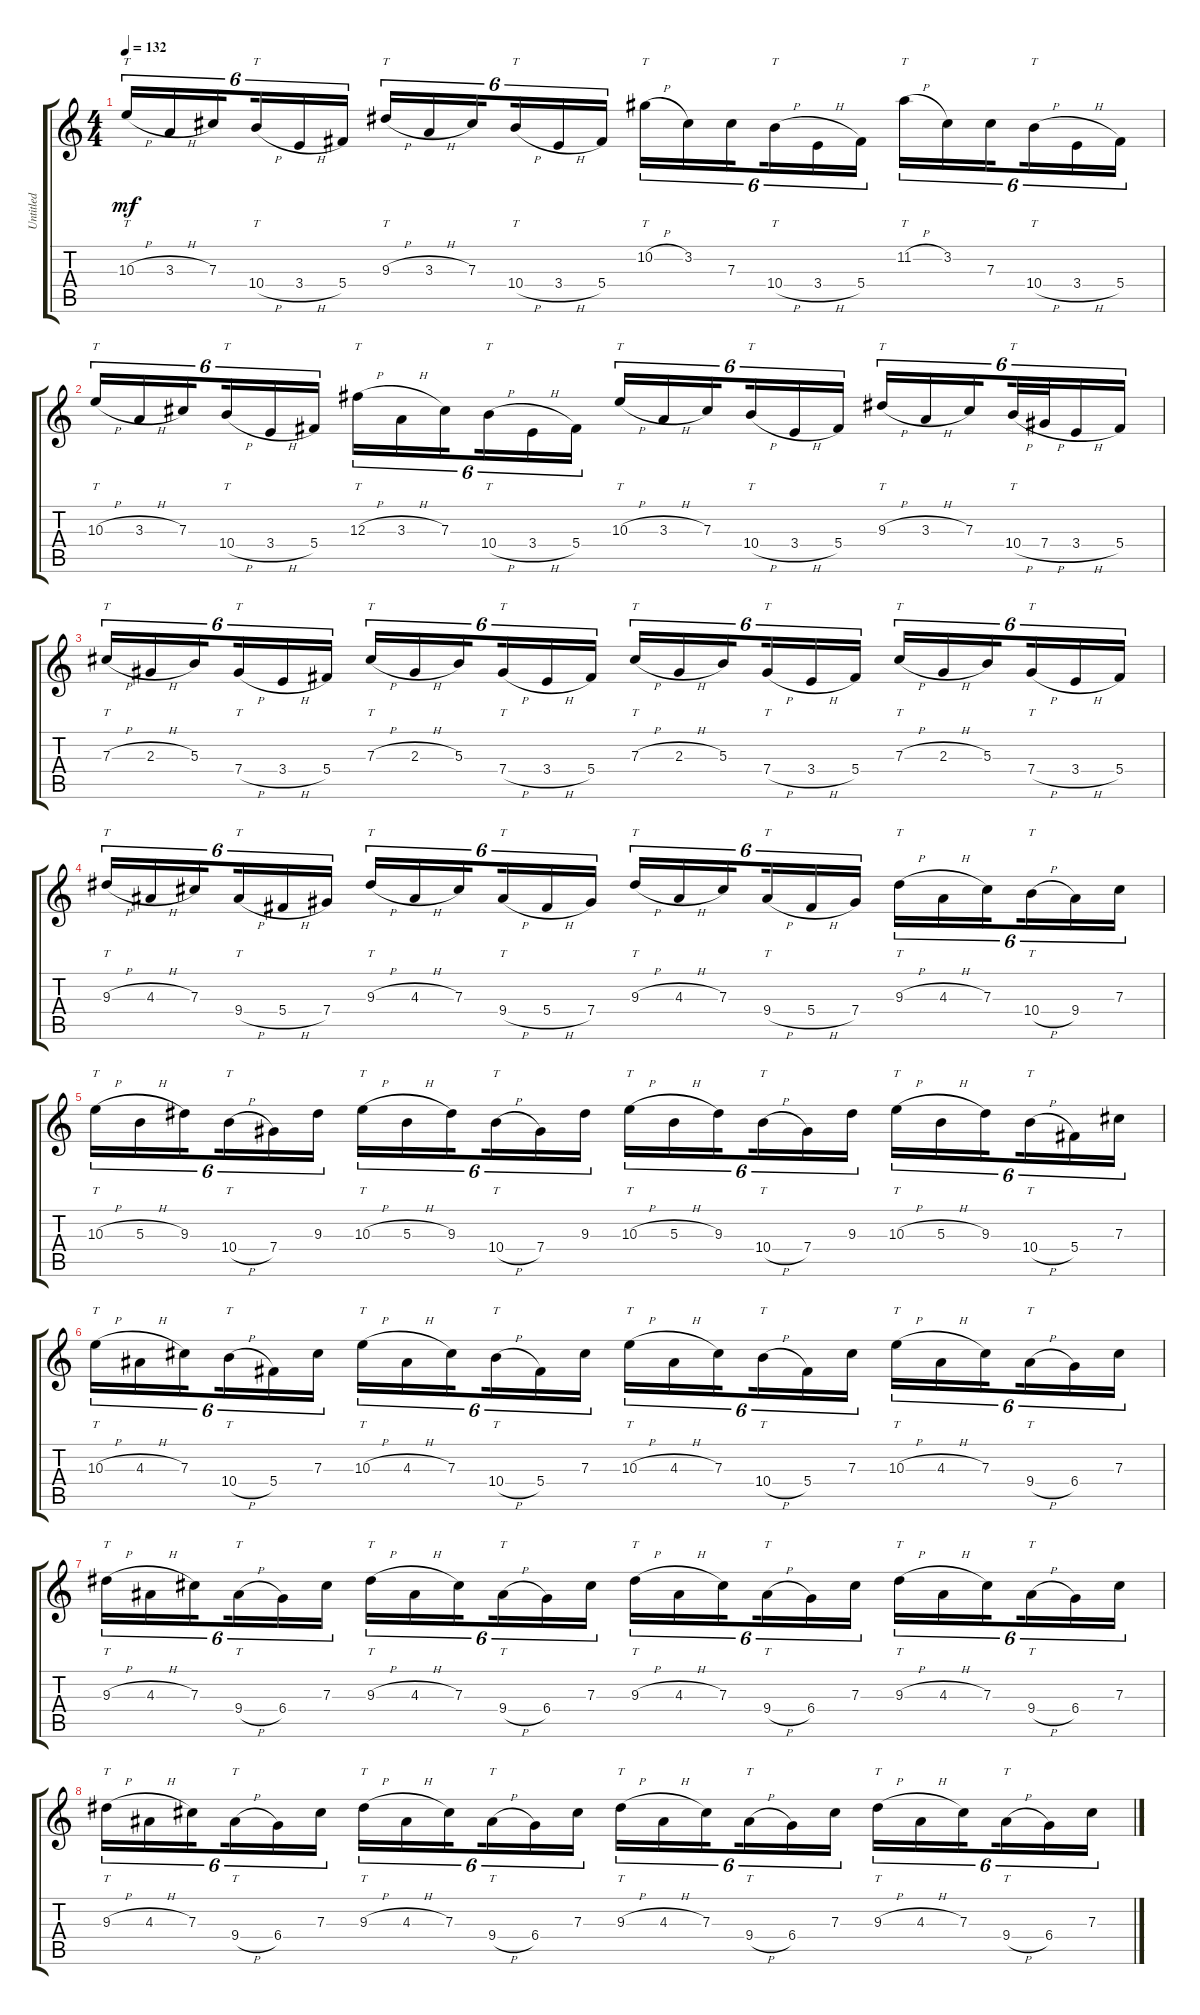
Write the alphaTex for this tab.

\track ("Untitled" "Untitled") {instrument electricguitarclean}
\staff {score tabs}
\tuning (Eb4 Bb3 Gb3 Db3 Ab2 Db2) {hide}
\ts (4 4)
\tempo 132
\clef g2
\ks c
10.3{h}.16{tt tu (6 4) dy mf} 3.3{h}.16{tu (6 4)} 7.3.16{tu (6 4) beam splitsecondary} 10.4{h}.16{tt tu (6 4)} 3.4{h}.16{tu (6 4)} 5.4.16{tu (6 4)} 9.3{h}.16{tt tu (6 4)} 3.3{h}.16{tu (6 4)} 7.3.16{tu (6 4) beam splitsecondary} 10.4{h}.16{tt tu (6 4)} 3.4{h}.16{tu (6 4)} 5.4.16{tu (6 4)} 10.2{h}.16{tt tu (6 4)} 3.2.16{tu (6 4)} 7.3.16{tu (6 4) beam splitsecondary} 10.4{h}.16{tt tu (6 4)} 3.4{h}.16{tu (6 4)} 5.4.16{tu (6 4)} 11.2{h}.16{tt tu (6 4)} 3.2.16{tu (6 4)} 7.3.16{tu (6 4) beam splitsecondary} 10.4{h}.16{tt tu (6 4)} 3.4{h}.16{tu (6 4)} 5.4.16{tu (6 4)} |
10.3{h}.16{tt tu (6 4)} 3.3{h}.16{tu (6 4)} 7.3.16{tu (6 4) beam splitsecondary} 10.4{h}.16{tt tu (6 4)} 3.4{h}.16{tu (6 4)} 5.4.16{tu (6 4)} 12.3{h}.16{tt tu (6 4)} 3.3{h}.16{tu (6 4)} 7.3.16{tu (6 4) beam splitsecondary} 10.4{h}.16{tt tu (6 4)} 3.4{h}.16{tu (6 4)} 5.4.16{tu (6 4)} 10.3{h}.16{tt tu (6 4)} 3.3{h}.16{tu (6 4)} 7.3.16{tu (6 4) beam splitsecondary} 10.4{h}.16{tt tu (6 4)} 3.4{h}.16{tu (6 4)} 5.4.16{tu (6 4)} 9.3{h}.16{tt tu (6 4)} 3.3{h}.16{tu (6 4)} 7.3.16{tu (6 4) beam splitsecondary} 10.4{h}.32{tt tu (6 4)} 7.4{h}.32{tu (6 4)} 3.4{h}.16{tu (6 4)} 5.4.16{tu (6 4)} |
7.3{h}.16{tt tu (6 4)} 2.3{h}.16{tu (6 4)} 5.3.16{tu (6 4) beam splitsecondary} 7.4{h}.16{tt tu (6 4)} 3.4{h}.16{tu (6 4)} 5.4.16{tu (6 4)} 7.3{h}.16{tt tu (6 4)} 2.3{h}.16{tu (6 4)} 5.3.16{tu (6 4) beam splitsecondary} 7.4{h}.16{tt tu (6 4)} 3.4{h}.16{tu (6 4)} 5.4.16{tu (6 4)} 7.3{h}.16{tt tu (6 4)} 2.3{h}.16{tu (6 4)} 5.3.16{tu (6 4) beam splitsecondary} 7.4{h}.16{tt tu (6 4)} 3.4{h}.16{tu (6 4)} 5.4.16{tu (6 4)} 7.3{h}.16{tt tu (6 4)} 2.3{h}.16{tu (6 4)} 5.3.16{tu (6 4) beam splitsecondary} 7.4{h}.16{tt tu (6 4)} 3.4{h}.16{tu (6 4)} 5.4.16{tu (6 4)} |
9.3{h}.16{tt tu (6 4)} 4.3{h}.16{tu (6 4)} 7.3.16{tu (6 4) beam splitsecondary} 9.4{h}.16{tt tu (6 4)} 5.4{h}.16{tu (6 4)} 7.4.16{tu (6 4)} 9.3{h}.16{tt tu (6 4)} 4.3{h}.16{tu (6 4)} 7.3.16{tu (6 4) beam splitsecondary} 9.4{h}.16{tt tu (6 4)} 5.4{h}.16{tu (6 4)} 7.4.16{tu (6 4)} 9.3{h}.16{tt tu (6 4)} 4.3{h}.16{tu (6 4)} 7.3.16{tu (6 4) beam splitsecondary} 9.4{h}.16{tt tu (6 4)} 5.4{h}.16{tu (6 4)} 7.4.16{tu (6 4)} 9.3{h}.16{tt tu (6 4)} 4.3{h}.16{tu (6 4)} 7.3.16{tu (6 4) beam splitsecondary} 10.4{h}.16{tt tu (6 4)} 9.4.16{tu (6 4)} 7.3.16{tu (6 4)} |
10.3{h}.16{tt tu (6 4)} 5.3{h}.16{tu (6 4)} 9.3.16{tu (6 4) beam splitsecondary} 10.4{h}.16{tt tu (6 4)} 7.4.16{tu (6 4)} 9.3.16{tu (6 4)} 10.3{h}.16{tt tu (6 4)} 5.3{h}.16{tu (6 4)} 9.3.16{tu (6 4) beam splitsecondary} 10.4{h}.16{tt tu (6 4)} 7.4.16{tu (6 4)} 9.3.16{tu (6 4)} 10.3{h}.16{tt tu (6 4)} 5.3{h}.16{tu (6 4)} 9.3.16{tu (6 4) beam splitsecondary} 10.4{h}.16{tt tu (6 4)} 7.4.16{tu (6 4)} 9.3.16{tu (6 4)} 10.3{h}.16{tt tu (6 4)} 5.3{h}.16{tu (6 4)} 9.3.16{tu (6 4) beam splitsecondary} 10.4{h}.16{tt tu (6 4)} 5.4.16{tu (6 4)} 7.3.16{tu (6 4)} |
10.3{h}.16{tt tu (6 4)} 4.3{h}.16{tu (6 4)} 7.3.16{tu (6 4) beam splitsecondary} 10.4{h}.16{tt tu (6 4)} 5.4.16{tu (6 4)} 7.3.16{tu (6 4)} 10.3{h}.16{tt tu (6 4)} 4.3{h}.16{tu (6 4)} 7.3.16{tu (6 4) beam splitsecondary} 10.4{h}.16{tt tu (6 4)} 5.4.16{tu (6 4)} 7.3.16{tu (6 4)} 10.3{h}.16{tt tu (6 4)} 4.3{h}.16{tu (6 4)} 7.3.16{tu (6 4) beam splitsecondary} 10.4{h}.16{tt tu (6 4)} 5.4.16{tu (6 4)} 7.3.16{tu (6 4)} 10.3{h}.16{tt tu (6 4)} 4.3{h}.16{tu (6 4)} 7.3.16{tu (6 4) beam splitsecondary} 9.4{h}.16{tt tu (6 4)} 6.4.16{tu (6 4)} 7.3.16{tu (6 4)} |
9.3{h}.16{tt tu (6 4)} 4.3{h}.16{tu (6 4)} 7.3.16{tu (6 4) beam splitsecondary} 9.4{h}.16{tt tu (6 4)} 6.4.16{tu (6 4)} 7.3.16{tu (6 4)} 9.3{h}.16{tt tu (6 4)} 4.3{h}.16{tu (6 4)} 7.3.16{tu (6 4) beam splitsecondary} 9.4{h}.16{tt tu (6 4)} 6.4.16{tu (6 4)} 7.3.16{tu (6 4)} 9.3{h}.16{tt tu (6 4)} 4.3{h}.16{tu (6 4)} 7.3.16{tu (6 4) beam splitsecondary} 9.4{h}.16{tt tu (6 4)} 6.4.16{tu (6 4)} 7.3.16{tu (6 4)} 9.3{h}.16{tt tu (6 4)} 4.3{h}.16{tu (6 4)} 7.3.16{tu (6 4) beam splitsecondary} 9.4{h}.16{tt tu (6 4)} 6.4.16{tu (6 4)} 7.3.16{tu (6 4)} |
9.3{h}.16{tt tu (6 4)} 4.3{h}.16{tu (6 4)} 7.3.16{tu (6 4) beam splitsecondary} 9.4{h}.16{tt tu (6 4)} 6.4.16{tu (6 4)} 7.3.16{tu (6 4)} 9.3{h}.16{tt tu (6 4)} 4.3{h}.16{tu (6 4)} 7.3.16{tu (6 4) beam splitsecondary} 9.4{h}.16{tt tu (6 4)} 6.4.16{tu (6 4)} 7.3.16{tu (6 4)} 9.3{h}.16{tt tu (6 4)} 4.3{h}.16{tu (6 4)} 7.3.16{tu (6 4) beam splitsecondary} 9.4{h}.16{tt tu (6 4)} 6.4.16{tu (6 4)} 7.3.16{tu (6 4)} 9.3{h}.16{tt tu (6 4)} 4.3{h}.16{tu (6 4)} 7.3.16{tu (6 4) beam splitsecondary} 9.4{h}.16{tt tu (6 4)} 6.4.16{tu (6 4)} 7.3.16{tu (6 4)}
